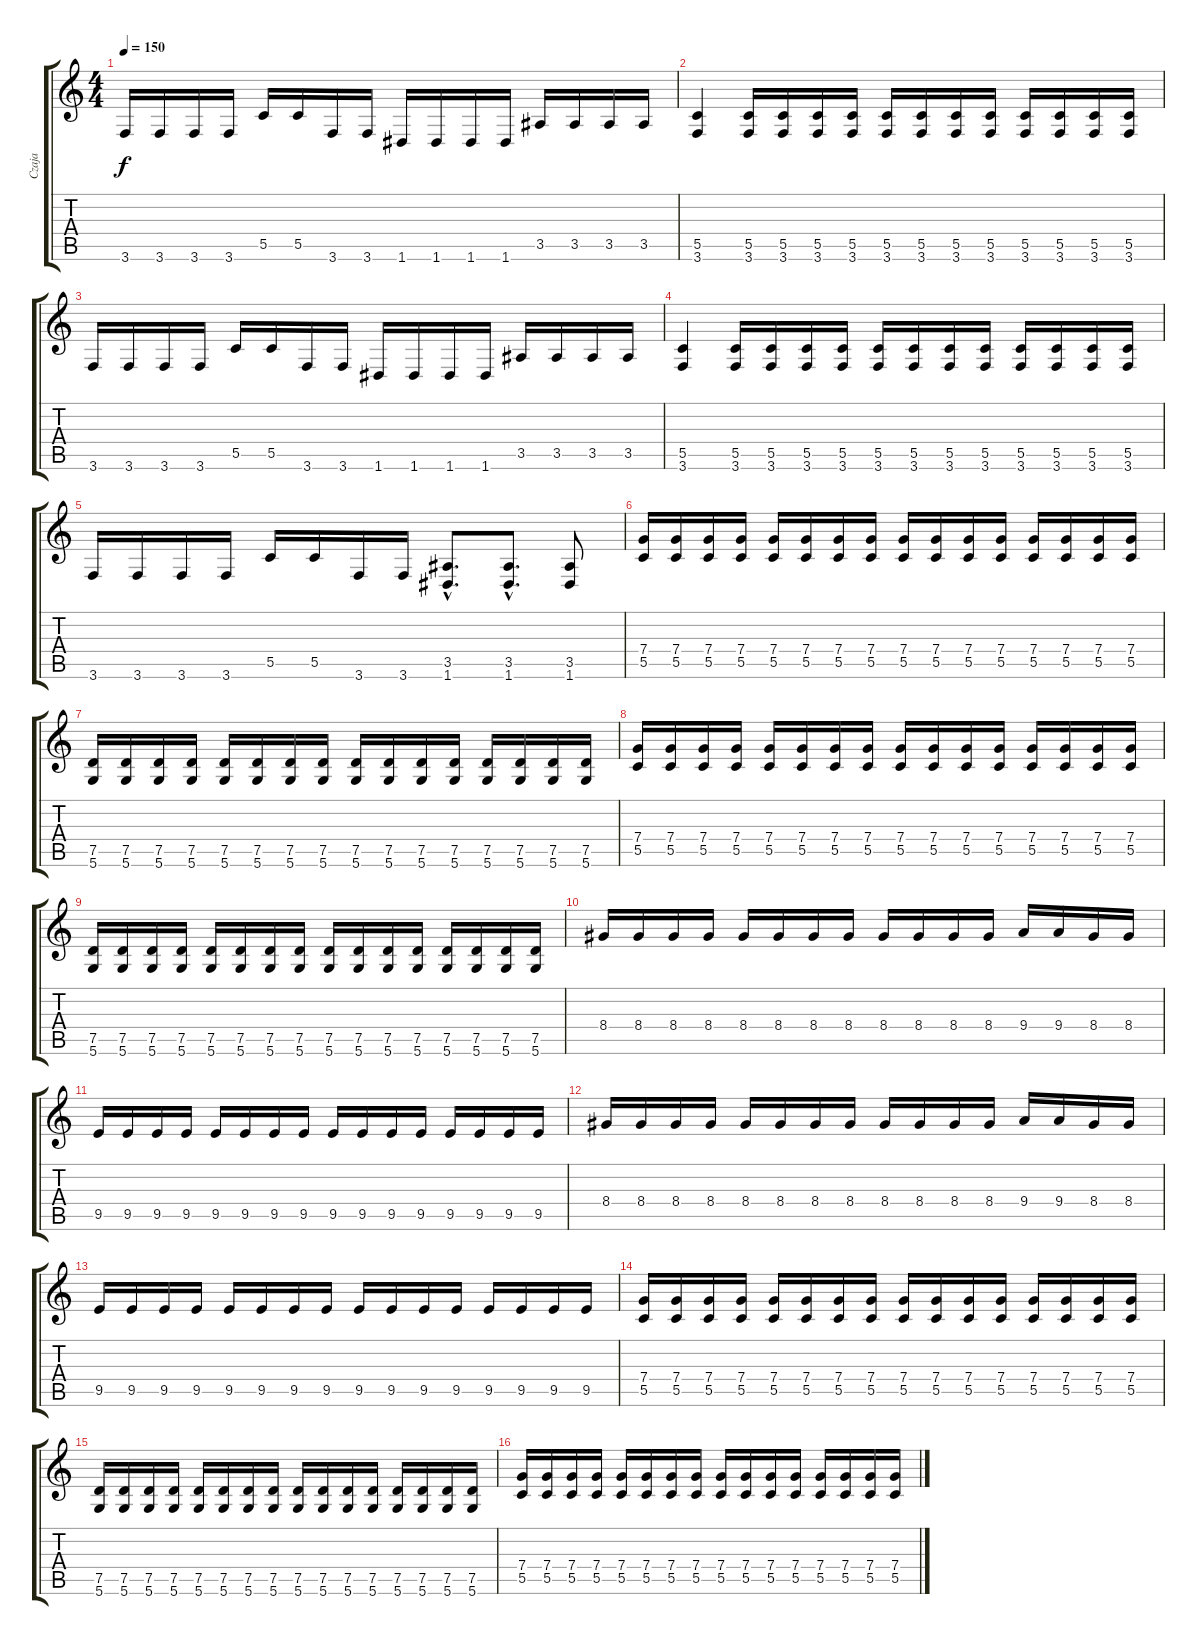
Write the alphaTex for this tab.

\track ("Czaja" "Czaja") {instrument distortionguitar}
\staff {score tabs}
\tuning (D4 A3 F3 C3 G2 D2) {hide}
\ts (4 4)
\tempo 150
\clef g2
\ks c
3.6.16{dy f} 3.6.16 3.6.16 3.6.16 5.5.16 5.5.16 3.6.16 3.6.16 1.6.16 1.6.16 1.6.16 1.6.16 3.5.16 3.5.16 3.5.16 3.5.16 |
(5.5 3.6).4 (5.5 3.6).16 (5.5 3.6).16 (5.5 3.6).16 (5.5 3.6).16 (5.5 3.6).16 (5.5 3.6).16 (5.5 3.6).16 (5.5 3.6).16 (5.5 3.6).16 (5.5 3.6).16 (5.5 3.6).16 (5.5 3.6).16 |
3.6.16 3.6.16 3.6.16 3.6.16 5.5.16 5.5.16 3.6.16 3.6.16 1.6.16 1.6.16 1.6.16 1.6.16 3.5.16 3.5.16 3.5.16 3.5.16 |
(5.5 3.6).4 (5.5 3.6).16 (5.5 3.6).16 (5.5 3.6).16 (5.5 3.6).16 (5.5 3.6).16 (5.5 3.6).16 (5.5 3.6).16 (5.5 3.6).16 (5.5 3.6).16 (5.5 3.6).16 (5.5 3.6).16 (5.5 3.6).16 |
3.6.16 3.6.16 3.6.16 3.6.16 5.5.16 5.5.16 3.6.16 3.6.16 (3.5{hac} 1.6{hac}).8{d} (3.5{hac} 1.6{hac}).8{d} (3.5 1.6).8 |
(7.4 5.5).16 (7.4 5.5).16 (7.4 5.5).16 (7.4 5.5).16 (7.4 5.5).16 (7.4 5.5).16 (7.4 5.5).16 (7.4 5.5).16 (7.4 5.5).16 (7.4 5.5).16 (7.4 5.5).16 (7.4 5.5).16 (7.4 5.5).16 (7.4 5.5).16 (7.4 5.5).16 (7.4 5.5).16 |
(7.5 5.6).16 (7.5 5.6).16 (7.5 5.6).16 (7.5 5.6).16 (7.5 5.6).16 (7.5 5.6).16 (7.5 5.6).16 (7.5 5.6).16 (7.5 5.6).16 (7.5 5.6).16 (7.5 5.6).16 (7.5 5.6).16 (7.5 5.6).16 (7.5 5.6).16 (7.5 5.6).16 (7.5 5.6).16 |
(7.4 5.5).16 (7.4 5.5).16 (7.4 5.5).16 (7.4 5.5).16 (7.4 5.5).16 (7.4 5.5).16 (7.4 5.5).16 (7.4 5.5).16 (7.4 5.5).16 (7.4 5.5).16 (7.4 5.5).16 (7.4 5.5).16 (7.4 5.5).16 (7.4 5.5).16 (7.4 5.5).16 (7.4 5.5).16 |
(7.5 5.6).16 (7.5 5.6).16 (7.5 5.6).16 (7.5 5.6).16 (7.5 5.6).16 (7.5 5.6).16 (7.5 5.6).16 (7.5 5.6).16 (7.5 5.6).16 (7.5 5.6).16 (7.5 5.6).16 (7.5 5.6).16 (7.5 5.6).16 (7.5 5.6).16 (7.5 5.6).16 (7.5 5.6).16 |
8.4.16 8.4.16 8.4.16 8.4.16 8.4.16 8.4.16 8.4.16 8.4.16 8.4.16 8.4.16 8.4.16 8.4.16 9.4.16 9.4.16 8.4.16 8.4.16 |
9.5.16 9.5.16 9.5.16 9.5.16 9.5.16 9.5.16 9.5.16 9.5.16 9.5.16 9.5.16 9.5.16 9.5.16 9.5.16 9.5.16 9.5.16 9.5.16 |
8.4.16 8.4.16 8.4.16 8.4.16 8.4.16 8.4.16 8.4.16 8.4.16 8.4.16 8.4.16 8.4.16 8.4.16 9.4.16 9.4.16 8.4.16 8.4.16 |
9.5.16 9.5.16 9.5.16 9.5.16 9.5.16 9.5.16 9.5.16 9.5.16 9.5.16 9.5.16 9.5.16 9.5.16 9.5.16 9.5.16 9.5.16 9.5.16 |
(7.4 5.5).16 (7.4 5.5).16 (7.4 5.5).16 (7.4 5.5).16 (7.4 5.5).16 (7.4 5.5).16 (7.4 5.5).16 (7.4 5.5).16 (7.4 5.5).16 (7.4 5.5).16 (7.4 5.5).16 (7.4 5.5).16 (7.4 5.5).16 (7.4 5.5).16 (7.4 5.5).16 (7.4 5.5).16 |
(7.5 5.6).16 (7.5 5.6).16 (7.5 5.6).16 (7.5 5.6).16 (7.5 5.6).16 (7.5 5.6).16 (7.5 5.6).16 (7.5 5.6).16 (7.5 5.6).16 (7.5 5.6).16 (7.5 5.6).16 (7.5 5.6).16 (7.5 5.6).16 (7.5 5.6).16 (7.5 5.6).16 (7.5 5.6).16 |
(7.4 5.5).16 (7.4 5.5).16 (7.4 5.5).16 (7.4 5.5).16 (7.4 5.5).16 (7.4 5.5).16 (7.4 5.5).16 (7.4 5.5).16 (7.4 5.5).16 (7.4 5.5).16 (7.4 5.5).16 (7.4 5.5).16 (7.4 5.5).16 (7.4 5.5).16 (7.4 5.5).16 (7.4 5.5).16
